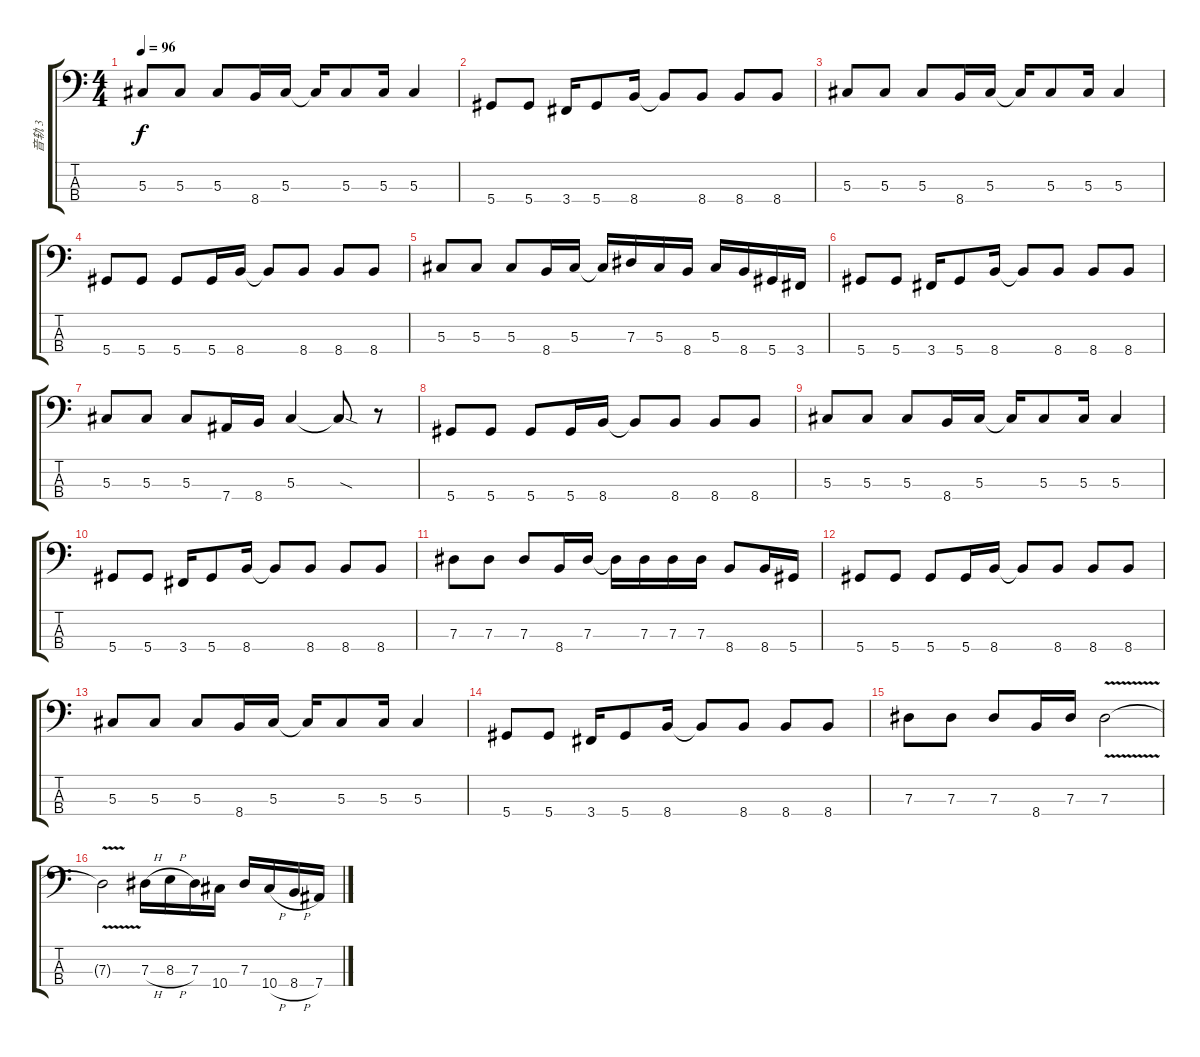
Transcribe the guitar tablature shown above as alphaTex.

\track ("音轨 3" "音轨 3") {instrument electricbassfinger}
\staff {score tabs}
\tuning (Gb2 Db2 Ab1 Eb1) {hide}
\ts (4 4)
\tempo 96
\clef f4
\ks c
5.3.8{dy f} 5.3.8 5.3.8 8.4.16 5.3.16 5.3{t}.16 5.3.8 5.3.16 5.3.4 |
5.4.8 5.4.8 3.4.16 5.4.8 8.4.16 8.4{t}.8 8.4.8 8.4.8 8.4.8 |
5.3.8 5.3.8 5.3.8 8.4.16 5.3.16 5.3{t}.16 5.3.8 5.3.16 5.3.4 |
5.4.8 5.4.8 5.4.8 5.4.16 8.4.16 8.4{t}.8 8.4.8 8.4.8 8.4.8 |
5.3.8 5.3.8 5.3.8 8.4.16 5.3.16 5.3{t}.16 7.3.16 5.3.16 8.4.16 5.3.16 8.4.16 5.4.16 3.4.16 |
5.4.8 5.4.8 3.4.16 5.4.8 8.4.16 8.4{t}.8 8.4.8 8.4.8 8.4.8 |
5.3.8 5.3.8 5.3.8 7.4.16 8.4.16 5.3.4 5.3{sod t}.8 r.8 |
5.4.8 5.4.8 5.4.8 5.4.16 8.4.16 8.4{t}.8 8.4.8 8.4.8 8.4.8 |
5.3.8 5.3.8 5.3.8 8.4.16 5.3.16 5.3{t}.16 5.3.8 5.3.16 5.3.4 |
5.4.8 5.4.8 3.4.16 5.4.8 8.4.16 8.4{t}.8 8.4.8 8.4.8 8.4.8{txt ""} |
7.3.8 7.3.8 7.3.8 8.4.16 7.3.16 7.3{t}.16 7.3.16 7.3.16 7.3.16 8.4.8 8.4.16 5.4.16 |
5.4.8 5.4.8 5.4.8 5.4.16 8.4.16 8.4{t}.8 8.4.8 8.4.8 8.4.8 |
5.3.8 5.3.8 5.3.8 8.4.16 5.3.16 5.3{t}.16 5.3.8 5.3.16 5.3.4 |
5.4.8 5.4.8 3.4.16 5.4.8 8.4.16 8.4{t}.8 8.4.8 8.4.8 8.4.8 |
7.3.8 7.3.8 7.3.8 8.4.16 7.3.16 7.3{v}.2 |
7.3{t}.2 7.3{h}.16 8.3{h}.16 7.3.16 10.4.16 7.3.16 10.4{h}.16 8.4{h}.16 7.4.16
